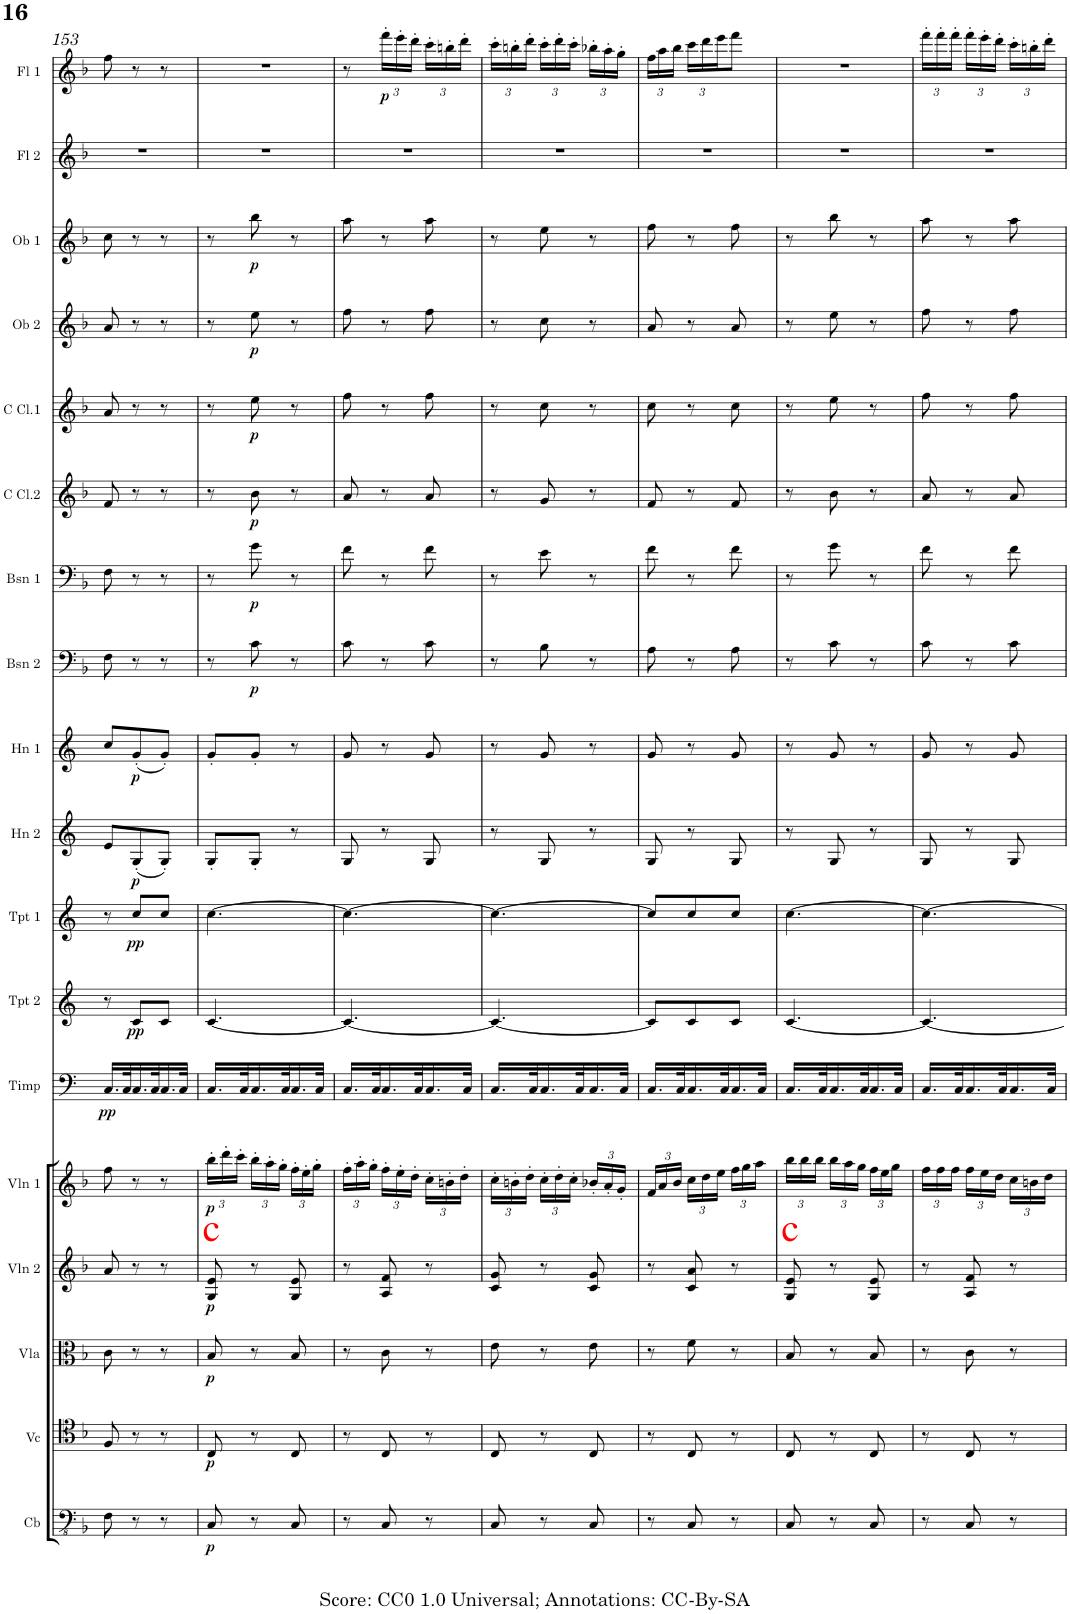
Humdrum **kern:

**kern	**dynam	**kern	**dynam	**kern	**dynam	**kern	**dynam	**kern	**text	**dynam	**kern	**dynam	**kern	**dynam	**kern	**dynam	**kern	**dynam	**kern	**dynam	**kern	**dynam	**kern	**dynam	**kern	**dynam	**kern	**dynam	**kern	**dynam	**kern	**dynam	**kern	**kern	**dynam
*part18	*part18	*part17	*part17	*part16	*part16	*part15	*part15	*part14	*part14	*part14	*part13	*part13	*part12	*part12	*part11	*part11	*part10	*part10	*part9	*part9	*part8	*part8	*part7	*part7	*part6	*part6	*part5	*part5	*part4	*part4	*part3	*part3	*part2	*part1	*part1
*staff18	*staff18	*staff17	*staff17	*staff16	*staff16	*staff15	*staff15	*staff14	*staff14	*staff14	*staff13	*staff13	*staff12	*staff12	*staff11	*staff11	*staff10	*staff10	*staff9	*staff9	*staff8	*staff8	*staff7	*staff7	*staff6	*staff6	*staff5	*staff5	*staff4	*staff4	*staff3	*staff3	*staff2	*staff1	*staff1
*I"Contrabass	*	*I"Violoncello	*	*I"Viola	*	*I"Violin 2	*	*I"Violin 1	*	*	*I"Timpani	*	*I"C Trumpet 2	*	*I"C Trumpet 1	*	*I"F Horn 2	*	*I"F Horn 1	*	*I"Bassoon 2	*	*I"Bassoon 1	*	*I"C Clarinet 2	*	*I"C Clarinet 1	*	*I"Oboe 2	*	*I"Oboe 1	*	*I"Flute 2	*I"Flute 1	*
*I'Cb	*	*I'Vc	*	*I'Vla	*	*I'Vln 2	*	*I'Vln 1	*	*	*I'Timp	*	*I'Tpt 2	*	*I'Tpt 1	*	*I'Hn 2	*	*I'Hn 1	*	*I'Bsn 2	*	*I'Bsn 1	*	*I'C Cl.2	*	*I'C Cl.1	*	*I'Ob 2	*	*I'Ob 1	*	*I'Fl 2	*I'Fl 1	*
!!LO:PB:g=z
*clefFv4	*	*clefC4	*	*clefC3	*	*clefG2	*	*clefG2	*	*	*clefF4	*	*clefG2	*	*clefG2	*	*clefG2	*	*clefG2	*	*clefF4	*	*clefF4	*	*clefG2	*	*clefG2	*	*clefG2	*	*clefG2	*	*clefG2	*clefG2	*
*	*	*	*	*	*	*	*	*	*	*	*	*	*	*	*	*	*Trd4c7	*	*Trd4c7	*	*	*	*	*	*Trd1c2	*	*Trd1c2	*	*	*	*	*	*	*	*
*k[b-]	*	*k[b-]	*	*k[b-]	*	*k[b-]	*	*k[b-]	*	*	*k[]	*	*k[]	*	*k[]	*	*k[]	*	*k[]	*	*k[b-]	*	*k[b-]	*	*k[b-]	*	*k[b-]	*	*k[b-]	*	*k[b-]	*	*k[b-]	*k[b-]	*
*F:	*	*F:	*	*F:	*	*F:	*	*F:	*	*	*	*	*	*	*	*	*	*	*	*	*F:	*	*F:	*	*F:	*	*F:	*	*F:	*	*F:	*	*F:	*F:	*
*M3/8	*	*M3/8	*	*M3/8	*	*M3/8	*	*M3/8	*	*	*M3/8	*	*M3/8	*	*M3/8	*	*M3/8	*	*M3/8	*	*M3/8	*	*M3/8	*	*M3/8	*	*M3/8	*	*M3/8	*	*M3/8	*	*M3/8	*M3/8	*
=153	=153	=153	=153	=153	=153	=153	=153	=153	=153	=153	=153	=153	=153	=153	=153	=153	=153	=153	=153	=153	=153	=153	=153	=153	=153	=153	=153	=153	=153	=153	=153	=153	=153	=153	=153
!	!	!	!	!	!	!	!	!	!	!	!	!LO:DY:b	!	!	!	!	!	!	!	!	!	!	!	!	!	!	!	!	!	!	!	!	!	!	!
8FF\	.	8F/	.	8c\	.	8a/	.	8ff\	.	.	16.C/LL	pp	8r	.	8r	.	8e/L	.	8cc/L	.	8F\	.	8F\	.	8f/	.	8a/	.	8a/	.	8cc\	.	4.r	8ff\	.
.	.	.	.	.	.	.	.	.	.	.	32C/K	.	.	.	.	.	.	.	.	.	.	.	.	.	.	.	.	.	.	.	.	.	.	.	.
!	!	!	!	!	!	!	!	!	!	!	!	!	!	!LO:DY:b	!	!LO:DY:b	!	!LO:DY:b	!	!LO:DY:b	!	!	!	!	!	!	!	!	!	!	!	!	!	!	!
8r	.	8r	.	8r	.	8r	.	8r	.	.	16.C/	.	8c/L	pp	8cc/L	pp	(8G'/	p	(8g'/	p	8r	.	8r	.	8r	.	8r	.	8r	.	8r	.	.	8r	.
.	.	.	.	.	.	.	.	.	.	.	32C/K	.	.	.	.	.	.	.	.	.	.	.	.	.	.	.	.	.	.	.	.	.	.	.	.
8r	.	8r	.	8r	.	8r	.	8r	.	.	16.C/	.	8c/J	.	8cc/J	.	8G'/J)	.	8g'/J)	.	8r	.	8r	.	8r	.	8r	.	8r	.	8r	.	.	8r	.
.	.	.	.	.	.	.	.	.	.	.	32C/JJk	.	.	.	.	.	.	.	.	.	.	.	.	.	.	.	.	.	.	.	.	.	.	.	.
=154	=154	=154	=154	=154	=154	=154	=154	=154	=154	=154	=154	=154	=154	=154	=154	=154	=154	=154	=154	=154	=154	=154	=154	=154	=154	=154	=154	=154	=154	=154	=154	=154	=154	=154	=154
*	*	*	*	*	*	*	*	*Xbrackettup	*	*	*	*	*	*	*	*	*	*	*	*	*	*	*	*	*	*	*	*	*	*	*	*	*	*	*
!	!LO:DY:b	!	!LO:DY:b	!	!LO:DY:b	!	!LO:DY:b	!	!LO:LY:b:color=#FF0000	!LO:DY:b	!	!	!	!	!	!	!	!	!	!	!	!	!	!	!	!	!	!	!	!	!	!	!	!	!
8CC/	p	8C/	p	8B-/	p	8G/ 8e/	p	24bb-'\LL	c	p	16.C/LL	.	[4.c/	.	[4.cc\	.	8G'/L	.	8g'/L	.	8r	.	8r	.	8r	.	8r	.	8r	.	8r	.	4.r	4.r	.
.	.	.	.	.	.	.	.	24ddd'\	.	.	.	.	.	.	.	.	.	.	.	.	.	.	.	.	.	.	.	.	.	.	.	.	.	.	.
.	.	.	.	.	.	.	.	24ccc'\JJ	.	.	.	.	.	.	.	.	.	.	.	.	.	.	.	.	.	.	.	.	.	.	.	.	.	.	.
.	.	.	.	.	.	.	.	.	.	.	32C/K	.	.	.	.	.	.	.	.	.	.	.	.	.	.	.	.	.	.	.	.	.	.	.	.
!	!	!	!	!	!	!	!	!	!	!	!	!	!	!	!	!	!	!	!	!	!	!LO:DY:b	!	!LO:DY:b	!	!LO:DY:b	!	!LO:DY:b	!	!LO:DY:b	!	!LO:DY:b	!	!	!
8r	.	8r	.	8r	.	8r	.	24bb-'\LL	.	.	16.C/	.	.	.	.	.	8G'/J	.	8g'/J	.	8c\	p	8g\	p	8b-\	p	8ee\	p	8ee\	p	8bb-\	p	.	.	.
.	.	.	.	.	.	.	.	24aa'\	.	.	.	.	.	.	.	.	.	.	.	.	.	.	.	.	.	.	.	.	.	.	.	.	.	.	.
.	.	.	.	.	.	.	.	24gg'\JJ	.	.	.	.	.	.	.	.	.	.	.	.	.	.	.	.	.	.	.	.	.	.	.	.	.	.	.
.	.	.	.	.	.	.	.	.	.	.	32C/K	.	.	.	.	.	.	.	.	.	.	.	.	.	.	.	.	.	.	.	.	.	.	.	.
8CC/	.	8C/	.	8B-/	.	8G/ 8e/	.	24ff'\LL	.	.	16.C/	.	.	.	.	.	8r	.	8r	.	8r	.	8r	.	8r	.	8r	.	8r	.	8r	.	.	.	.
.	.	.	.	.	.	.	.	24ee'\	.	.	.	.	.	.	.	.	.	.	.	.	.	.	.	.	.	.	.	.	.	.	.	.	.	.	.
.	.	.	.	.	.	.	.	24gg'\JJ	.	.	.	.	.	.	.	.	.	.	.	.	.	.	.	.	.	.	.	.	.	.	.	.	.	.	.
.	.	.	.	.	.	.	.	.	.	.	32C/JJk	.	.	.	.	.	.	.	.	.	.	.	.	.	.	.	.	.	.	.	.	.	.	.	.
=155	=155	=155	=155	=155	=155	=155	=155	=155	=155	=155	=155	=155	=155	=155	=155	=155	=155	=155	=155	=155	=155	=155	=155	=155	=155	=155	=155	=155	=155	=155	=155	=155	=155	=155	=155
8r	.	8r	.	8r	.	8r	.	24ff'\LL	.	.	16.C/LL	.	4.c/_	.	4.cc\_	.	8G/	.	8g/	.	8c\	.	8f\	.	8a/	.	8ff\	.	8ff\	.	8aa\	.	4.r	8r	.
.	.	.	.	.	.	.	.	24aa'\	.	.	.	.	.	.	.	.	.	.	.	.	.	.	.	.	.	.	.	.	.	.	.	.	.	.	.
.	.	.	.	.	.	.	.	24gg'\JJ	.	.	.	.	.	.	.	.	.	.	.	.	.	.	.	.	.	.	.	.	.	.	.	.	.	.	.
.	.	.	.	.	.	.	.	.	.	.	32C/K	.	.	.	.	.	.	.	.	.	.	.	.	.	.	.	.	.	.	.	.	.	.	.	.
*	*	*	*	*	*	*	*	*	*	*	*	*	*	*	*	*	*	*	*	*	*	*	*	*	*	*	*	*	*	*	*	*	*	*Xbrackettup	*
!	!	!	!	!	!	!	!	!	!	!	!	!	!	!	!	!	!	!	!	!	!	!	!	!	!	!	!	!	!	!	!	!	!	!	!LO:DY:b
8CC/	.	8C/	.	8c\	.	8A/ 8f/	.	24ff'\LL	.	.	16.C/	.	.	.	.	.	8r	.	8r	.	8r	.	8r	.	8r	.	8r	.	8r	.	8r	.	.	24fff'\LL	p
.	.	.	.	.	.	.	.	24ee'\	.	.	.	.	.	.	.	.	.	.	.	.	.	.	.	.	.	.	.	.	.	.	.	.	.	24eee'\	.
.	.	.	.	.	.	.	.	24dd'\JJ	.	.	.	.	.	.	.	.	.	.	.	.	.	.	.	.	.	.	.	.	.	.	.	.	.	24ddd'\JJ	.
.	.	.	.	.	.	.	.	.	.	.	32C/K	.	.	.	.	.	.	.	.	.	.	.	.	.	.	.	.	.	.	.	.	.	.	.	.
8r	.	8r	.	8r	.	8r	.	24cc'\LL	.	.	16.C/	.	.	.	.	.	8G/	.	8g/	.	8c\	.	8f\	.	8a/	.	8ff\	.	8ff\	.	8aa\	.	.	24ccc'\LL	.
.	.	.	.	.	.	.	.	24bn'\	.	.	.	.	.	.	.	.	.	.	.	.	.	.	.	.	.	.	.	.	.	.	.	.	.	24bbn'\	.
.	.	.	.	.	.	.	.	24dd'\JJ	.	.	.	.	.	.	.	.	.	.	.	.	.	.	.	.	.	.	.	.	.	.	.	.	.	24ddd'\JJ	.
.	.	.	.	.	.	.	.	.	.	.	32C/JJk	.	.	.	.	.	.	.	.	.	.	.	.	.	.	.	.	.	.	.	.	.	.	.	.
=156	=156	=156	=156	=156	=156	=156	=156	=156	=156	=156	=156	=156	=156	=156	=156	=156	=156	=156	=156	=156	=156	=156	=156	=156	=156	=156	=156	=156	=156	=156	=156	=156	=156	=156	=156
8CC/	.	8C/	.	8e\	.	8c/ 8g/	.	24cc'\LL	.	.	16.C/LL	.	4.c/_	.	4.cc\_	.	8r	.	8r	.	8r	.	8r	.	8r	.	8r	.	8r	.	8r	.	4.r	24ccc'\LL	.
.	.	.	.	.	.	.	.	24bn'\	.	.	.	.	.	.	.	.	.	.	.	.	.	.	.	.	.	.	.	.	.	.	.	.	.	24bbn'\	.
.	.	.	.	.	.	.	.	24dd'\JJ	.	.	.	.	.	.	.	.	.	.	.	.	.	.	.	.	.	.	.	.	.	.	.	.	.	24ddd'\JJ	.
.	.	.	.	.	.	.	.	.	.	.	32C/K	.	.	.	.	.	.	.	.	.	.	.	.	.	.	.	.	.	.	.	.	.	.	.	.
8r	.	8r	.	8r	.	8r	.	24cc'\LL	.	.	16.C/	.	.	.	.	.	8G/	.	8g/	.	8B-\	.	8e\	.	8g/	.	8cc\	.	8cc\	.	8ee\	.	.	24ccc'\LL	.
.	.	.	.	.	.	.	.	24dd'\	.	.	.	.	.	.	.	.	.	.	.	.	.	.	.	.	.	.	.	.	.	.	.	.	.	24ddd'\	.
.	.	.	.	.	.	.	.	24cc'\JJ	.	.	.	.	.	.	.	.	.	.	.	.	.	.	.	.	.	.	.	.	.	.	.	.	.	24ccc'\JJ	.
.	.	.	.	.	.	.	.	.	.	.	32C/K	.	.	.	.	.	.	.	.	.	.	.	.	.	.	.	.	.	.	.	.	.	.	.	.
8CC/	.	8C/	.	8e\	.	8c/ 8g/	.	24b-X'/LL	.	.	16.C/	.	.	.	.	.	8r	.	8r	.	8r	.	8r	.	8r	.	8r	.	8r	.	8r	.	.	24bb-X'\LL	.
.	.	.	.	.	.	.	.	24a'/	.	.	.	.	.	.	.	.	.	.	.	.	.	.	.	.	.	.	.	.	.	.	.	.	.	24aa'\	.
.	.	.	.	.	.	.	.	24g'/JJ	.	.	.	.	.	.	.	.	.	.	.	.	.	.	.	.	.	.	.	.	.	.	.	.	.	24gg'\JJ	.
.	.	.	.	.	.	.	.	.	.	.	32C/JJk	.	.	.	.	.	.	.	.	.	.	.	.	.	.	.	.	.	.	.	.	.	.	.	.
=157	=157	=157	=157	=157	=157	=157	=157	=157	=157	=157	=157	=157	=157	=157	=157	=157	=157	=157	=157	=157	=157	=157	=157	=157	=157	=157	=157	=157	=157	=157	=157	=157	=157	=157	=157
8r	.	8r	.	8r	.	8r	.	24f/LL	.	.	16.C/LL	.	8c/L]	.	8cc/L]	.	8G/	.	8g/	.	8A\	.	8f\	.	8f/	.	8cc\	.	8a/	.	8ff\	.	4.r	24ff\LL	.
.	.	.	.	.	.	.	.	24a/	.	.	.	.	.	.	.	.	.	.	.	.	.	.	.	.	.	.	.	.	.	.	.	.	.	24aa\	.
.	.	.	.	.	.	.	.	24b-/JJ	.	.	.	.	.	.	.	.	.	.	.	.	.	.	.	.	.	.	.	.	.	.	.	.	.	24bb-\JJ	.
.	.	.	.	.	.	.	.	.	.	.	32C/K	.	.	.	.	.	.	.	.	.	.	.	.	.	.	.	.	.	.	.	.	.	.	.	.
8CC/	.	8C/	.	8f\	.	8c/ 8a/	.	24cc\LL	.	.	16.C/	.	8c/	.	8cc/	.	8r	.	8r	.	8r	.	8r	.	8r	.	8r	.	8r	.	8r	.	.	24ccc\LL	.
.	.	.	.	.	.	.	.	24dd\	.	.	.	.	.	.	.	.	.	.	.	.	.	.	.	.	.	.	.	.	.	.	.	.	.	24ddd\	.
.	.	.	.	.	.	.	.	24ee\JJ	.	.	.	.	.	.	.	.	.	.	.	.	.	.	.	.	.	.	.	.	.	.	.	.	.	24eee\J	.
.	.	.	.	.	.	.	.	.	.	.	32C/K	.	.	.	.	.	.	.	.	.	.	.	.	.	.	.	.	.	.	.	.	.	.	.	.
8r	.	8r	.	8r	.	8r	.	24ff\LL	.	.	16.C/	.	8c/J	.	8cc/J	.	8G/	.	8g/	.	8A\	.	8f\	.	8f/	.	8cc\	.	8a/	.	8ff\	.	.	8fff\J	.
.	.	.	.	.	.	.	.	24gg\	.	.	.	.	.	.	.	.	.	.	.	.	.	.	.	.	.	.	.	.	.	.	.	.	.	.	.
.	.	.	.	.	.	.	.	24aa\JJ	.	.	.	.	.	.	.	.	.	.	.	.	.	.	.	.	.	.	.	.	.	.	.	.	.	.	.
.	.	.	.	.	.	.	.	.	.	.	32C/JJk	.	.	.	.	.	.	.	.	.	.	.	.	.	.	.	.	.	.	.	.	.	.	.	.
=158	=158	=158	=158	=158	=158	=158	=158	=158	=158	=158	=158	=158	=158	=158	=158	=158	=158	=158	=158	=158	=158	=158	=158	=158	=158	=158	=158	=158	=158	=158	=158	=158	=158	=158	=158
!	!	!	!	!	!	!	!	!	!LO:LY:b:color=#FF0000	!	!	!	!	!	!	!	!	!	!	!	!	!	!	!	!	!	!	!	!	!	!	!	!	!	!
8CC/	.	8C/	.	8B-/	.	8G/ 8e/	.	24bb-\LL	c	.	16.C/LL	.	[4.c/	.	[4.cc\	.	8r	.	8r	.	8r	.	8r	.	8r	.	8r	.	8r	.	8r	.	4.r	4.r	.
.	.	.	.	.	.	.	.	24bb-\	.	.	.	.	.	.	.	.	.	.	.	.	.	.	.	.	.	.	.	.	.	.	.	.	.	.	.
.	.	.	.	.	.	.	.	24bb-\JJ	.	.	.	.	.	.	.	.	.	.	.	.	.	.	.	.	.	.	.	.	.	.	.	.	.	.	.
.	.	.	.	.	.	.	.	.	.	.	32C/K	.	.	.	.	.	.	.	.	.	.	.	.	.	.	.	.	.	.	.	.	.	.	.	.
8r	.	8r	.	8r	.	8r	.	24bb-\LL	.	.	16.C/	.	.	.	.	.	8G/	.	8g/	.	8c\	.	8g\	.	8b-\	.	8ee\	.	8ee\	.	8bb-\	.	.	.	.
.	.	.	.	.	.	.	.	24aa\	.	.	.	.	.	.	.	.	.	.	.	.	.	.	.	.	.	.	.	.	.	.	.	.	.	.	.
.	.	.	.	.	.	.	.	24gg\JJ	.	.	.	.	.	.	.	.	.	.	.	.	.	.	.	.	.	.	.	.	.	.	.	.	.	.	.
.	.	.	.	.	.	.	.	.	.	.	32C/K	.	.	.	.	.	.	.	.	.	.	.	.	.	.	.	.	.	.	.	.	.	.	.	.
8CC/	.	8C/	.	8B-/	.	8G/ 8e/	.	24ff\LL	.	.	16.C/	.	.	.	.	.	8r	.	8r	.	8r	.	8r	.	8r	.	8r	.	8r	.	8r	.	.	.	.
.	.	.	.	.	.	.	.	24ee\	.	.	.	.	.	.	.	.	.	.	.	.	.	.	.	.	.	.	.	.	.	.	.	.	.	.	.
.	.	.	.	.	.	.	.	24gg\JJ	.	.	.	.	.	.	.	.	.	.	.	.	.	.	.	.	.	.	.	.	.	.	.	.	.	.	.
.	.	.	.	.	.	.	.	.	.	.	32C/JJk	.	.	.	.	.	.	.	.	.	.	.	.	.	.	.	.	.	.	.	.	.	.	.	.
=159	=159	=159	=159	=159	=159	=159	=159	=159	=159	=159	=159	=159	=159	=159	=159	=159	=159	=159	=159	=159	=159	=159	=159	=159	=159	=159	=159	=159	=159	=159	=159	=159	=159	=159	=159
8r	.	8r	.	8r	.	8r	.	24ff\LL	.	.	16.C/LL	.	4.c/_	.	4.cc\_	.	8G/	.	8g/	.	8c\	.	8f\	.	8a/	.	8ff\	.	8ff\	.	8aa\	.	4.r	24fff'\LL	.
.	.	.	.	.	.	.	.	24ff\	.	.	.	.	.	.	.	.	.	.	.	.	.	.	.	.	.	.	.	.	.	.	.	.	.	24fff'\	.
.	.	.	.	.	.	.	.	24ff\JJ	.	.	.	.	.	.	.	.	.	.	.	.	.	.	.	.	.	.	.	.	.	.	.	.	.	24fff'\JJ	.
.	.	.	.	.	.	.	.	.	.	.	32C/K	.	.	.	.	.	.	.	.	.	.	.	.	.	.	.	.	.	.	.	.	.	.	.	.
8CC/	.	8C/	.	8c\	.	8A/ 8f/	.	24ff\LL	.	.	16.C/	.	.	.	.	.	8r	.	8r	.	8r	.	8r	.	8r	.	8r	.	8r	.	8r	.	.	24fff'\LL	.
.	.	.	.	.	.	.	.	24ee\	.	.	.	.	.	.	.	.	.	.	.	.	.	.	.	.	.	.	.	.	.	.	.	.	.	24eee'\	.
.	.	.	.	.	.	.	.	24dd\JJ	.	.	.	.	.	.	.	.	.	.	.	.	.	.	.	.	.	.	.	.	.	.	.	.	.	24ddd'\JJ	.
.	.	.	.	.	.	.	.	.	.	.	32C/K	.	.	.	.	.	.	.	.	.	.	.	.	.	.	.	.	.	.	.	.	.	.	.	.
8r	.	8r	.	8r	.	8r	.	24cc\LL	.	.	16.C/	.	.	.	.	.	8G/	.	8g/	.	8c\	.	8f\	.	8a/	.	8ff\	.	8ff\	.	8aa\	.	.	24ccc'\LL	.
.	.	.	.	.	.	.	.	24bn\	.	.	.	.	.	.	.	.	.	.	.	.	.	.	.	.	.	.	.	.	.	.	.	.	.	24bbn'\	.
.	.	.	.	.	.	.	.	24dd\JJ	.	.	.	.	.	.	.	.	.	.	.	.	.	.	.	.	.	.	.	.	.	.	.	.	.	24ddd'\JJ	.
.	.	.	.	.	.	.	.	.	.	.	32C/JJk	.	.	.	.	.	.	.	.	.	.	.	.	.	.	.	.	.	.	.	.	.	.	.	.
=	=	=	=	=	=	=	=	=	=	=	=	=	=	=	=	=	=	=	=	=	=	=	=	=	=	=	=	=	=	=	=	=	=	=	=
*-	*-	*-	*-	*-	*-	*-	*-	*-	*-	*-	*-	*-	*-	*-	*-	*-	*-	*-	*-	*-	*-	*-	*-	*-	*-	*-	*-	*-	*-	*-	*-	*-	*-	*-	*-
